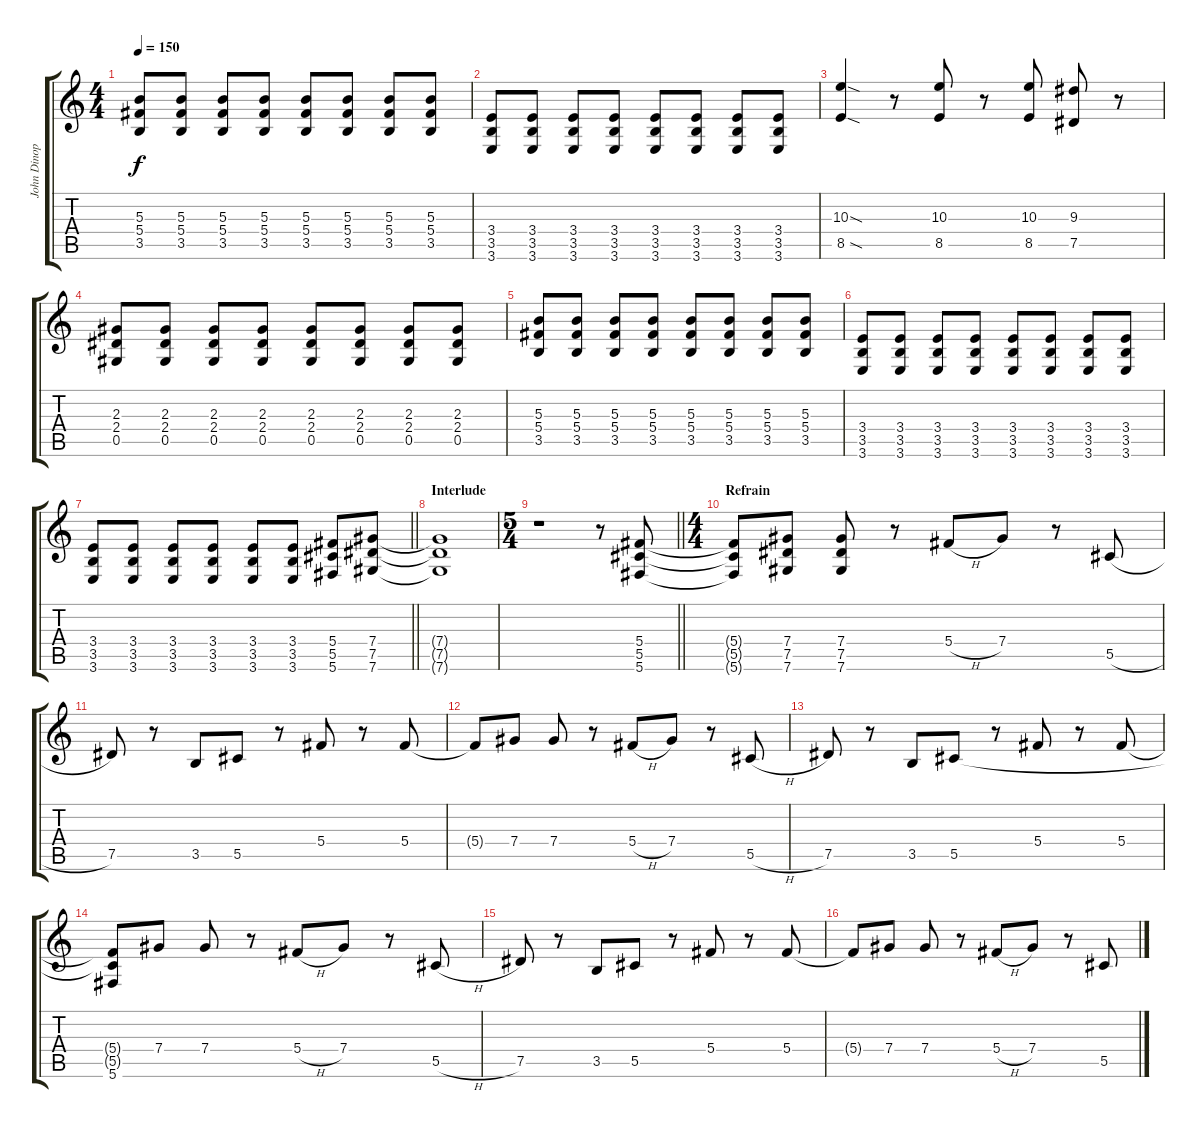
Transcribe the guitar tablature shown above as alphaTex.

\track ("John Dinopol" "John Dinop") {instrument distortionguitar}
\staff {score tabs}
\tuning (Eb4 Bb3 Gb3 Db3 Ab2 Db2) {hide}
\ts (4 4)
\tempo 150
\clef g2
\ks c
(5.3 5.4 3.5).8{dy f} (5.3 5.4 3.5).8 (5.3 5.4 3.5).8 (5.3 5.4 3.5).8 (5.3 5.4 3.5).8 (5.3 5.4 3.5).8 (5.3 5.4 3.5).8 (5.3 5.4 3.5).8 |
(3.4 3.5 3.6).8 (3.4 3.5 3.6).8 (3.4 3.5 3.6).8 (3.4 3.5 3.6).8 (3.4 3.5 3.6).8 (3.4 3.5 3.6).8 (3.4 3.5 3.6).8 (3.4 3.5 3.6).8 |
(10.3{sod} 8.5{sod}).4 r.8 (10.3 8.5).8 r.8 (10.3 8.5).8 (9.3 7.5).8 r.8 |
(2.3 2.4 0.5).8 (2.3 2.4 0.5).8 (2.3 2.4 0.5).8 (2.3 2.4 0.5).8 (2.3 2.4 0.5).8 (2.3 2.4 0.5).8 (2.3 2.4 0.5).8 (2.3 2.4 0.5).8 |
(5.3 5.4 3.5).8 (5.3 5.4 3.5).8 (5.3 5.4 3.5).8 (5.3 5.4 3.5).8 (5.3 5.4 3.5).8 (5.3 5.4 3.5).8 (5.3 5.4 3.5).8 (5.3 5.4 3.5).8 |
(3.4 3.5 3.6).8 (3.4 3.5 3.6).8 (3.4 3.5 3.6).8 (3.4 3.5 3.6).8 (3.4 3.5 3.6).8 (3.4 3.5 3.6).8 (3.4 3.5 3.6).8 (3.4 3.5 3.6).8 |
\barLineRight lightlight
(3.4 3.5 3.6).8 (3.4 3.5 3.6).8 (3.4 3.5 3.6).8 (3.4 3.5 3.6).8 (3.4 3.5 3.6).8 (3.4 3.5 3.6).8 (5.4 5.5 5.6).8 (7.4 7.5 7.6).8 |
\section ("" "Interlude")
(7.4{t} 7.5{t} 7.6{t}).1 |
\ts (5 4)
\barLineRight lightlight
r.1 r.8 (5.4 5.5 5.6).8 |
\ts (4 4)
\section ("" "Refrain")
(5.4{t} 5.5{t} 5.6{t}).8 (7.4 7.5 7.6).8 (7.4 7.5 7.6).8 r.8 5.4{h}.8 7.4.8 r.8 5.5{h}.8 |
7.5.8 r.8 3.5.8 5.5.8 r.8 5.4.8 r.8 5.4.8 |
5.4{t}.8 7.4.8 7.4.8 r.8 5.4{h}.8 7.4.8 r.8 5.5{h}.8 |
7.5.8 r.8 3.5.8 5.5.8 r.8 5.4.8 r.8 5.4.8 |
(5.4{t} 5.5{t} 5.6).8 7.4.8 7.4.8 r.8 5.4{h}.8 7.4.8 r.8 5.5{h}.8 |
7.5.8 r.8 3.5.8 5.5.8 r.8 5.4.8 r.8 5.4.8 |
5.4{t}.8 7.4.8 7.4.8 r.8 5.4{h}.8 7.4.8 r.8 5.5{h}.8
